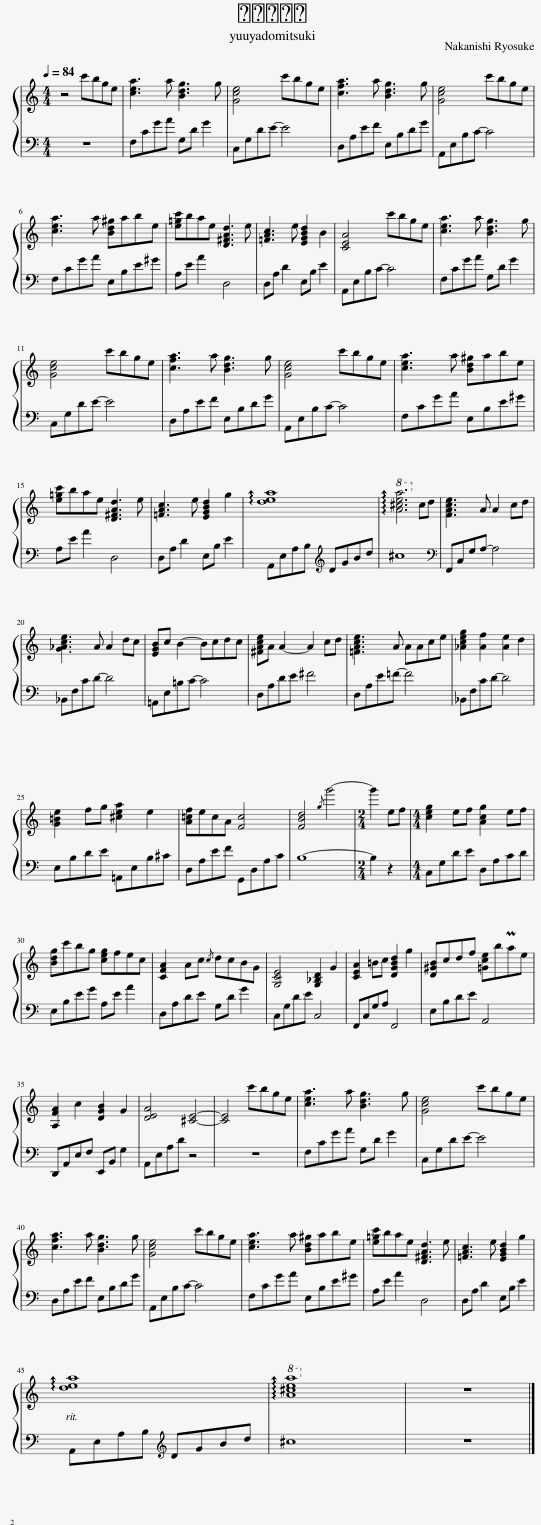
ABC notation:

X:1
%%score { 1 | 2 }
L:1/8
Q:1/4=84
M:4/4
I:linebreak $
K:C
V:1 treble
V:2 bass
V:1
 z4 c'bge | [cea]3 a [Bdg]3 g | [Gce]4 c'bge | [cfa]3 a [Bdg]3 g | [Gce]4 c'bge |$ %5
 [cea]3 a [Bd^g]abe | [e=gc']bae [D^FAd]3 e | [=FAc]3 e [EGBd]2 B2 | [CEA]4 c'bge | [cea]3 a [Bdg]3 g |$ %10
 [Gce]4 c'bge | [cfa]3 a [Bdg]3 g | [Gce]4 c'bge | [cea]3 a [Bd^g]abe |$ [e=gc']bae [D^FAd]3 e | %15
 [=FAc]3 e [EGBd]2 g2 | !arpeggio![dea]8 |!8va(! !arpeggio![a^c'e'a']6!8va)! cd | [FAce]3 A A2 cd |$ [G_Ace]3 A A2 dc | %20
 [EGB]c B2- Bcdc | [^FAce]A A2- A2 cd | [=FAce]3 A AAce | [_Aceg]2 [Af]2 [Ae]2 d2 |$ [G=Be]2 fg [^cea]2 e2 | %25
 [A=cf]ecA [Fc]4 | [FBd]4{/g} g'4- |[M:2/4] g'2 ef |[M:4/4] [ceg]2 ef [Acg]2 ef |$ [Bdg]c'bg [ceg]fec | %30
 [CFA]2 Ac{/c} dcBG | [G,CE]4 [G,_B,D]2 G2 | [CEA]2 =Bc [DGBd]2 g2 | [D^GB]cdf [=Gce]bPae |$ [A,FA]2 c2 [DGB]2 G2 | %35
 [DEA]4 [^CE]4- | [CE]4 c'bge | [cea]3 a [Bdg]3 g | [Gce]4 c'bge |$ [cfa]3 a [Bdg]3 g | %40
 [Gce]4 c'bge | [cea]3 a [Bd^g]abe | [e=gc']bae [D^FAd]3 e | [=FAc]3 e [EGBd]2 g2 |$ !arpeggio![dea]8 | %45
!8va(! !arpeggio![a^c'e'a']8!8va)! | z8 |] %47
V:2
 z8 | F,CGA G,D G2 | C,G,DE- E4 | D,A,EF E,B,DG | A,,E,B,C- C4 |$ %5
 F,CGA E,B,E^G | A,E A2 D,4 | D,A, D2 E,B, E2 | A,,E,B,C- C4 | F,CGA G,D G2 |$ %10
 C,G,DE- E4 | D,A,EF E,B,DG | A,,E,B,C- C4 | F,CGA E,B,E^G |$ A,E A2 D,4 | %15
 D,A, D2 E,B, E2 | A,,E,A,B,[K:treble] DGBd | ^c8 |[K:bass] F,,C,G,A,- A,4 |$ _B,,F,CD- D4 | %20
 =A,,E,=B,C- C4 | D,A,DE ^F4 | D,A,E=F- F4 | _B,,F,CD- D4 |$ E,B,DE =A,,E,B,^C | %25
 D,A,EF G,,D,A,C | B,8- |[M:2/4] B,2 z2 |[M:4/4] C,G,DE D,A,CD |$ E,B,EG A,E A2 | %30
 D,A,DE G,D G2 | C,G,DE C,4 | F,,C,G,A, F,,4 | E,B,DE A,,4 |$ D,,A,,E,F, E,,B,, G,2 | %35
 A,,E,A,D z4 | z8 | F,CGA G,D G2 | C,G,DE- E4 |$ D,A,EF E,B,DG | %40
 A,,E,B,C- C4 | F,CGA E,B,E^G | A,E A2 D,4 | D,A, D2 E,B, E2 |$ A,,E,A,B,[K:treble] DGBd | %45
 ^c8 | z8 |] %47
